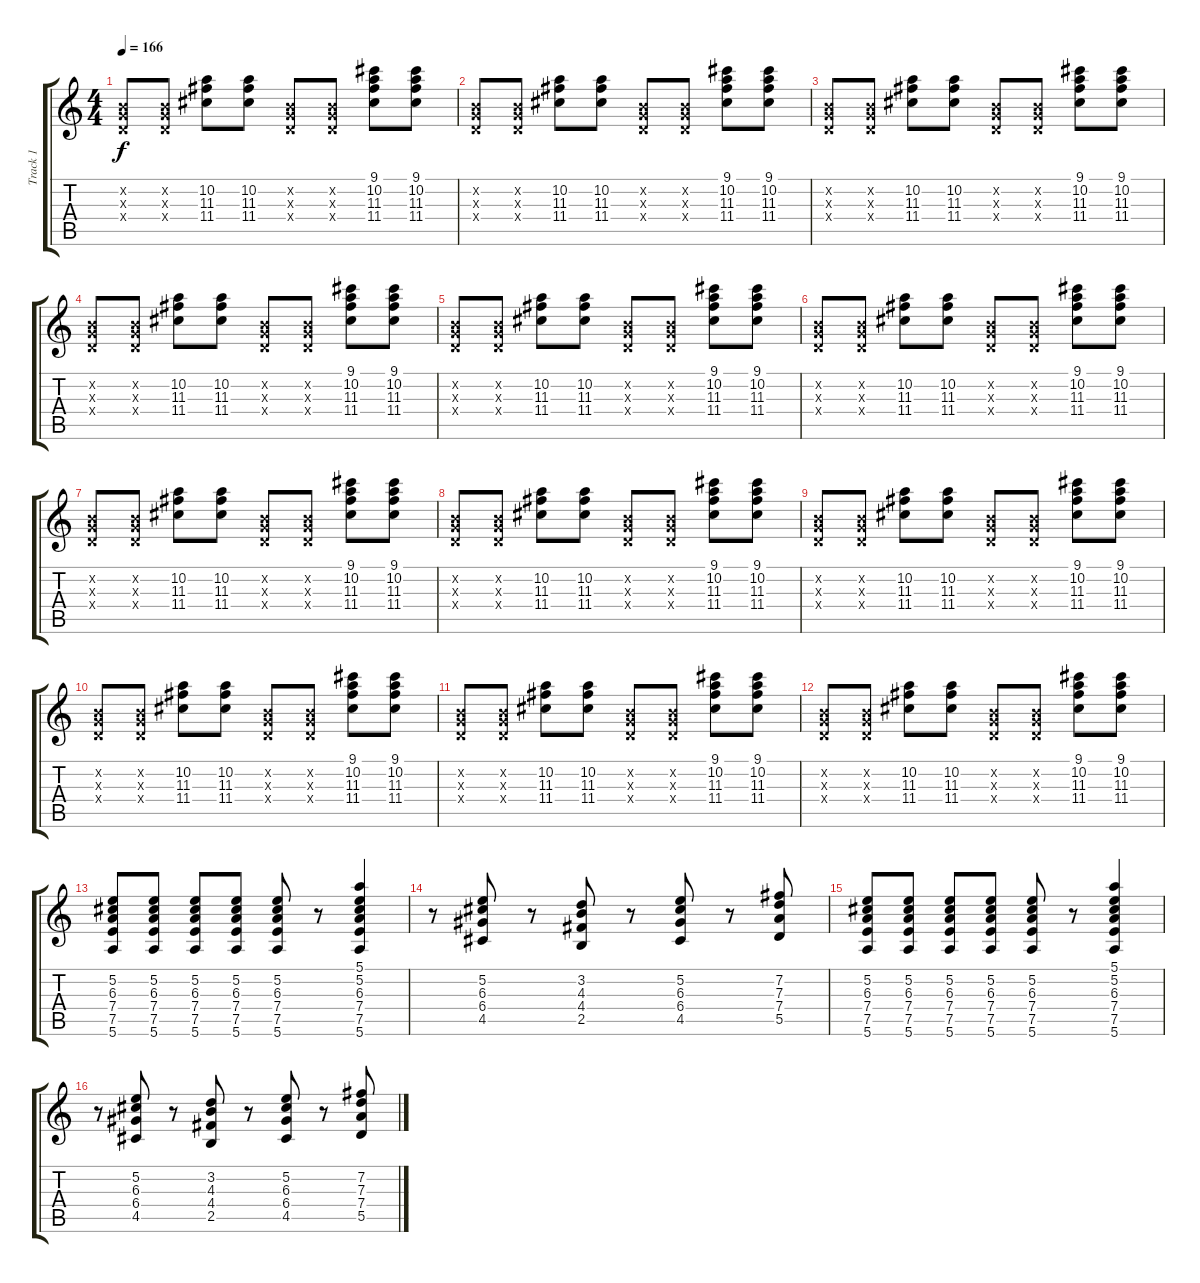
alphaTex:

\track ("Track 1" "Track 1") {instrument distortionguitar}
\staff {score tabs}
\tuning (E4 B3 G3 D3 A2 E2) {hide}
\ts (4 4)
\tempo 166
\clef g2
\ks c
(0.2{x} 0.3{x} 0.4{x}).8{dy f} (0.2{x} 0.3{x} 0.4{x}).8 (10.2 11.3 11.4).8 (10.2 11.3 11.4).8 (0.2{x} 0.3{x} 0.4{x}).8 (0.2{x} 0.3{x} 0.4{x}).8 (9.1 10.2 11.3 11.4).8 (9.1 10.2 11.3 11.4).8 |
(0.2{x} 0.3{x} 0.4{x}).8 (0.2{x} 0.3{x} 0.4{x}).8 (10.2 11.3 11.4).8 (10.2 11.3 11.4).8 (0.2{x} 0.3{x} 0.4{x}).8 (0.2{x} 0.3{x} 0.4{x}).8 (9.1 10.2 11.3 11.4).8 (9.1 10.2 11.3 11.4).8 |
(0.2{x} 0.3{x} 0.4{x}).8 (0.2{x} 0.3{x} 0.4{x}).8 (10.2 11.3 11.4).8 (10.2 11.3 11.4).8 (0.2{x} 0.3{x} 0.4{x}).8 (0.2{x} 0.3{x} 0.4{x}).8 (9.1 10.2 11.3 11.4).8 (9.1 10.2 11.3 11.4).8 |
(0.2{x} 0.3{x} 0.4{x}).8 (0.2{x} 0.3{x} 0.4{x}).8 (10.2 11.3 11.4).8 (10.2 11.3 11.4).8 (0.2{x} 0.3{x} 0.4{x}).8 (0.2{x} 0.3{x} 0.4{x}).8 (9.1 10.2 11.3 11.4).8 (9.1 10.2 11.3 11.4).8 |
(0.2{x} 0.3{x} 0.4{x}).8 (0.2{x} 0.3{x} 0.4{x}).8 (10.2 11.3 11.4).8 (10.2 11.3 11.4).8 (0.2{x} 0.3{x} 0.4{x}).8 (0.2{x} 0.3{x} 0.4{x}).8 (9.1 10.2 11.3 11.4).8 (9.1 10.2 11.3 11.4).8 |
(0.2{x} 0.3{x} 0.4{x}).8 (0.2{x} 0.3{x} 0.4{x}).8 (10.2 11.3 11.4).8 (10.2 11.3 11.4).8 (0.2{x} 0.3{x} 0.4{x}).8 (0.2{x} 0.3{x} 0.4{x}).8 (9.1 10.2 11.3 11.4).8 (9.1 10.2 11.3 11.4).8 |
(0.2{x} 0.3{x} 0.4{x}).8 (0.2{x} 0.3{x} 0.4{x}).8 (10.2 11.3 11.4).8 (10.2 11.3 11.4).8 (0.2{x} 0.3{x} 0.4{x}).8 (0.2{x} 0.3{x} 0.4{x}).8 (9.1 10.2 11.3 11.4).8 (9.1 10.2 11.3 11.4).8 |
(0.2{x} 0.3{x} 0.4{x}).8 (0.2{x} 0.3{x} 0.4{x}).8 (10.2 11.3 11.4).8 (10.2 11.3 11.4).8 (0.2{x} 0.3{x} 0.4{x}).8 (0.2{x} 0.3{x} 0.4{x}).8 (9.1 10.2 11.3 11.4).8 (9.1 10.2 11.3 11.4).8 |
(0.2{x} 0.3{x} 0.4{x}).8 (0.2{x} 0.3{x} 0.4{x}).8 (10.2 11.3 11.4).8 (10.2 11.3 11.4).8 (0.2{x} 0.3{x} 0.4{x}).8 (0.2{x} 0.3{x} 0.4{x}).8 (9.1 10.2 11.3 11.4).8 (9.1 10.2 11.3 11.4).8 |
(0.2{x} 0.3{x} 0.4{x}).8 (0.2{x} 0.3{x} 0.4{x}).8 (10.2 11.3 11.4).8 (10.2 11.3 11.4).8 (0.2{x} 0.3{x} 0.4{x}).8 (0.2{x} 0.3{x} 0.4{x}).8 (9.1 10.2 11.3 11.4).8 (9.1 10.2 11.3 11.4).8 |
(0.2{x} 0.3{x} 0.4{x}).8 (0.2{x} 0.3{x} 0.4{x}).8 (10.2 11.3 11.4).8 (10.2 11.3 11.4).8 (0.2{x} 0.3{x} 0.4{x}).8 (0.2{x} 0.3{x} 0.4{x}).8 (9.1 10.2 11.3 11.4).8 (9.1 10.2 11.3 11.4).8 |
(0.2{x} 0.3{x} 0.4{x}).8 (0.2{x} 0.3{x} 0.4{x}).8 (10.2 11.3 11.4).8 (10.2 11.3 11.4).8 (0.2{x} 0.3{x} 0.4{x}).8 (0.2{x} 0.3{x} 0.4{x}).8 (9.1 10.2 11.3 11.4).8 (9.1 10.2 11.3 11.4).8 |
(5.2 6.3 7.4 7.5 5.6).8 (5.2 6.3 7.4 7.5 5.6).8 (5.2 6.3 7.4 7.5 5.6).8 (5.2 6.3 7.4 7.5 5.6).8 (5.2 6.3 7.4 7.5 5.6).8 r.8 (5.1 5.2 6.3 7.4 7.5 5.6).4 |
r.8 (5.2 6.3 6.4 4.5).8 r.8 (3.2 4.3 4.4 2.5).8 r.8 (5.2 6.3 6.4 4.5).8 r.8 (7.2 7.3 7.4 5.5).8 |
(5.2 6.3 7.4 7.5 5.6).8 (5.2 6.3 7.4 7.5 5.6).8 (5.2 6.3 7.4 7.5 5.6).8 (5.2 6.3 7.4 7.5 5.6).8 (5.2 6.3 7.4 7.5 5.6).8 r.8 (5.1 5.2 6.3 7.4 7.5 5.6).4 |
r.8 (5.2 6.3 6.4 4.5).8 r.8 (3.2 4.3 4.4 2.5).8 r.8 (5.2 6.3 6.4 4.5).8 r.8 (7.2 7.3 7.4 5.5).8
